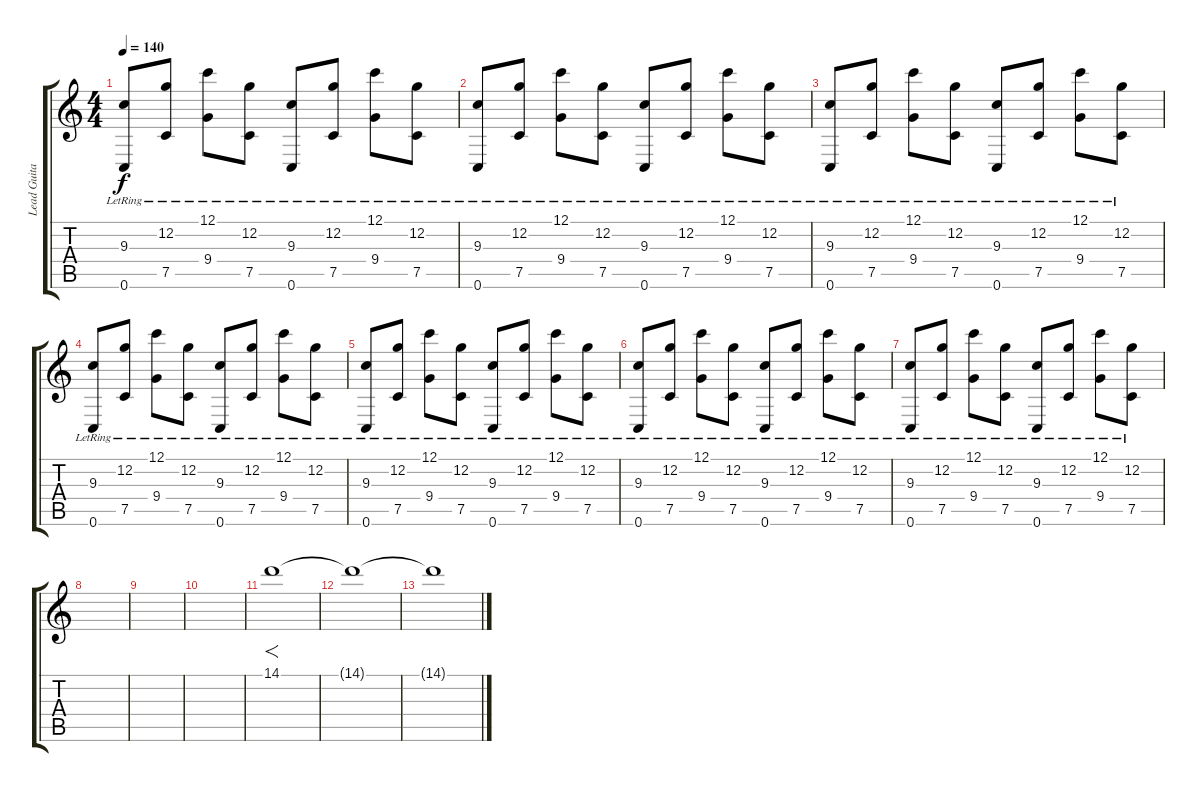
\track ("Lead Guitar" "Lead Guita") {instrument distortionguitar}
\staff {score tabs}
\tuning (C4 G3 Eb3 Bb2 F2 C2) {hide}
\ts (4 4)
\tempo 140
\clef g2
\ks c
(9.3{lr} 0.6).8{dy f instrument acousticguitarsteel} (12.2{lr} 7.5).8 (12.1{lr} 9.4).8 (12.2{lr} 7.5).8 (9.3{lr} 0.6).8 (12.2{lr} 7.5).8 (12.1{lr} 9.4).8 (12.2{lr} 7.5).8 |
(9.3{lr} 0.6).8{instrument acousticguitarsteel} (12.2{lr} 7.5).8 (12.1{lr} 9.4).8 (12.2{lr} 7.5).8 (9.3{lr} 0.6).8 (12.2{lr} 7.5).8 (12.1{lr} 9.4).8 (12.2{lr} 7.5).8 |
(9.3{lr} 0.6).8{instrument acousticguitarsteel} (12.2{lr} 7.5).8 (12.1{lr} 9.4).8 (12.2{lr} 7.5).8 (9.3{lr} 0.6).8 (12.2{lr} 7.5).8 (12.1{lr} 9.4).8 (12.2{lr} 7.5).8 |
(9.3{lr} 0.6).8{instrument acousticguitarsteel} (12.2{lr} 7.5).8 (12.1{lr} 9.4).8 (12.2{lr} 7.5).8 (9.3{lr} 0.6).8 (12.2{lr} 7.5).8 (12.1{lr} 9.4).8 (12.2{lr} 7.5).8 |
(9.3{lr} 0.6).8{instrument acousticguitarsteel} (12.2{lr} 7.5).8 (12.1{lr} 9.4).8 (12.2{lr} 7.5).8 (9.3{lr} 0.6).8 (12.2{lr} 7.5).8 (12.1{lr} 9.4).8 (12.2{lr} 7.5).8 |
(9.3{lr} 0.6).8{instrument acousticguitarsteel} (12.2{lr} 7.5).8 (12.1{lr} 9.4).8 (12.2{lr} 7.5).8 (9.3{lr} 0.6).8 (12.2{lr} 7.5).8 (12.1{lr} 9.4).8 (12.2{lr} 7.5).8 |
(9.3{lr} 0.6).8{instrument acousticguitarsteel} (12.2{lr} 7.5).8 (12.1{lr} 9.4).8 (12.2{lr} 7.5).8 (9.3{lr} 0.6).8 (12.2{lr} 7.5).8 (12.1{lr} 9.4).8 (12.2{lr} 7.5).8 |
|
|
|
14.1.1{f instrument recorder} |
14.1{t}.1 |
14.1{t}.1
